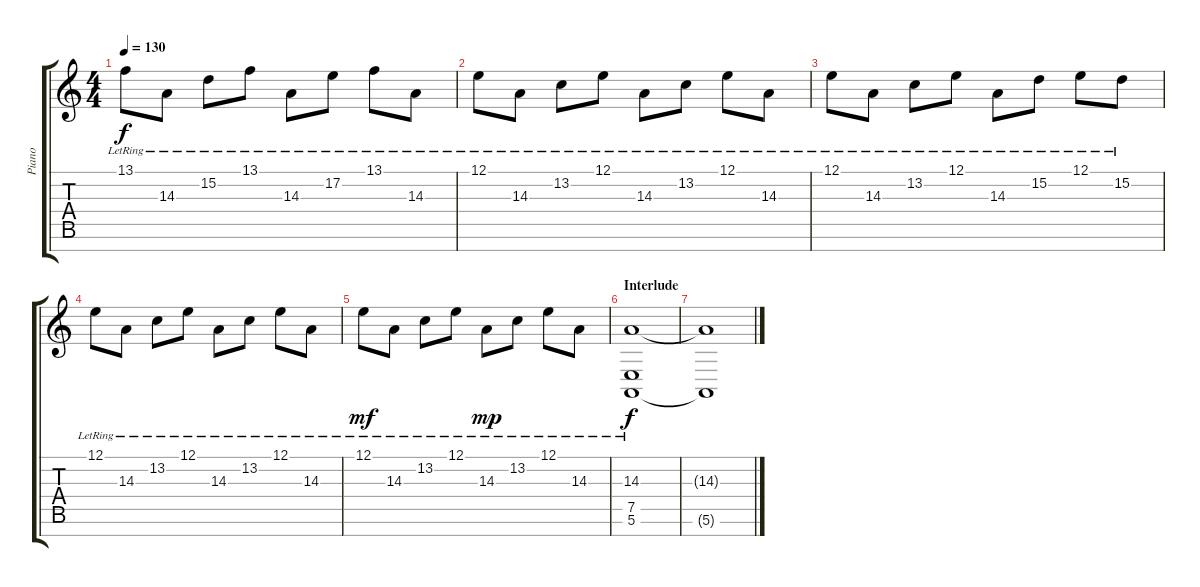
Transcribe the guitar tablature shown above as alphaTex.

\track ("Piano" "Piano") {instrument acousticgrandpiano}
\staff {score tabs}
\tuning (E4 B3 G3 D3 A2 E2 B1) {hide}
\ts (4 4)
\tempo 130
\clef g2
\ks c
13.1{lr}.8{dy f} 14.3{lr}.8 15.2{lr}.8 13.1{lr}.8 14.3{lr}.8 17.2{lr}.8 13.1{lr}.8 14.3{lr}.8 |
12.1{lr}.8 14.3{lr}.8 13.2{lr}.8 12.1{lr}.8 14.3{lr}.8 13.2{lr}.8 12.1{lr}.8 14.3{lr}.8 |
12.1{lr}.8 14.3{lr}.8 13.2{lr}.8 12.1{lr}.8 14.3{lr}.8 15.2{lr}.8 12.1{lr}.8 15.2{lr}.8 |
12.1{lr}.8 14.3{lr}.8 13.2{lr}.8 12.1{lr}.8 14.3{lr}.8 13.2{lr}.8 12.1{lr}.8 14.3{lr}.8 |
12.1{lr}.8{dy mf} 14.3{lr}.8 13.2{lr}.8 12.1{lr}.8 14.3{lr}.8{dy mp} 13.2{lr}.8 12.1{lr}.8 14.3{lr}.8 |
\section ("" "Interlude")
(14.3{lr} 7.5{lr} 5.6{lr}).1{dy f} |
(14.3{t} 5.6{t}).1
